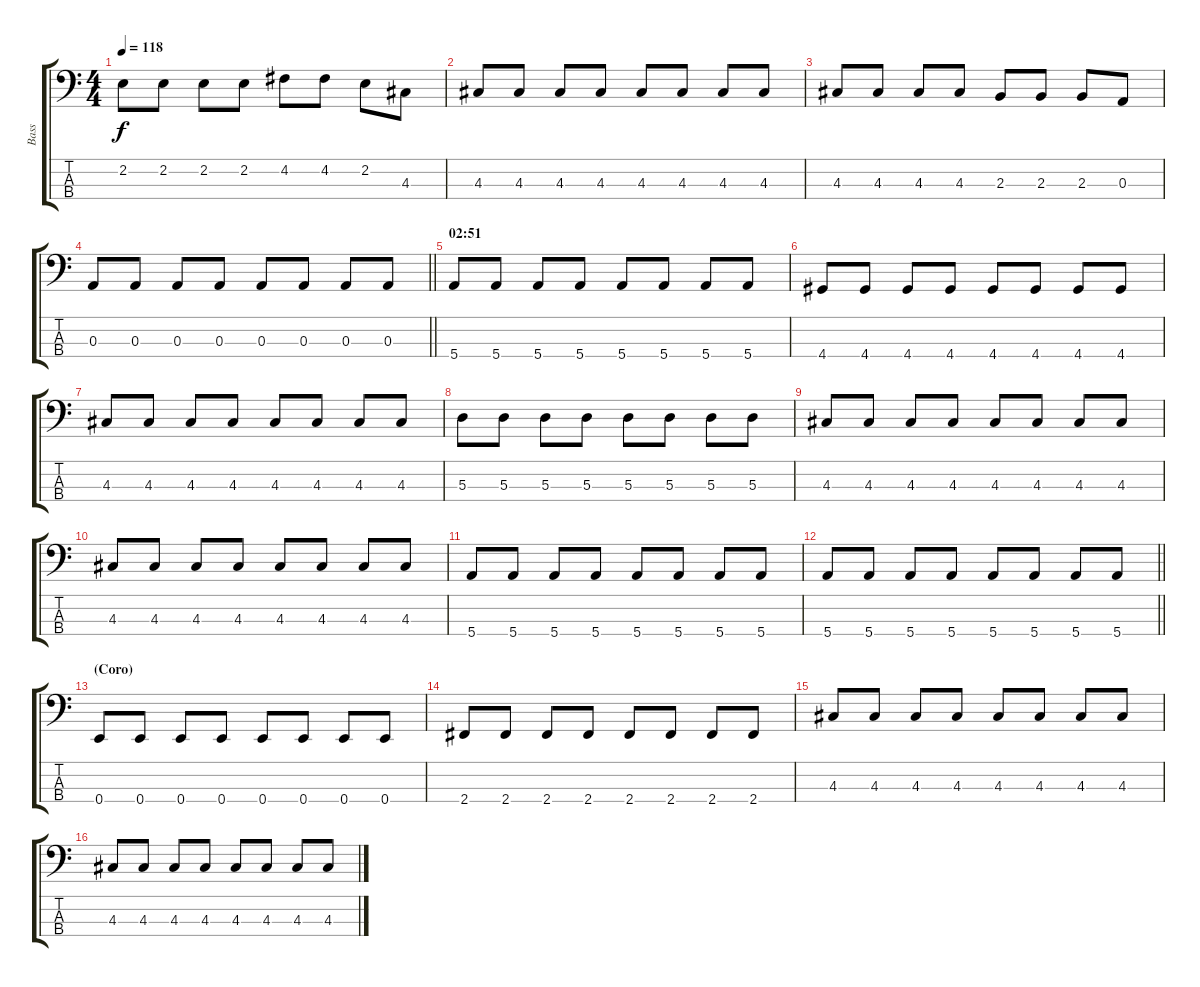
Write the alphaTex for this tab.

\track ("Bass" "Bass") {instrument electricbassfinger}
\staff {score tabs}
\tuning (G2 D2 A1 E1) {hide}
\ts (4 4)
\tempo 118
\clef f4
\ks c
2.2.8{dy f} 2.2.8 2.2.8 2.2.8 4.2.8 4.2.8 2.2.8 4.3.8 |
4.3.8 4.3.8 4.3.8 4.3.8 4.3.8 4.3.8 4.3.8 4.3.8 |
4.3.8 4.3.8 4.3.8 4.3.8 2.3.8 2.3.8 2.3.8 0.3.8 |
\barLineRight lightlight
0.3.8 0.3.8 0.3.8 0.3.8 0.3.8 0.3.8 0.3.8 0.3.8 |
\section ("" "02:51")
5.4.8 5.4.8 5.4.8 5.4.8 5.4.8 5.4.8 5.4.8 5.4.8 |
4.4.8 4.4.8 4.4.8 4.4.8 4.4.8 4.4.8 4.4.8 4.4.8 |
4.3.8 4.3.8 4.3.8 4.3.8 4.3.8 4.3.8 4.3.8 4.3.8 |
5.3.8 5.3.8 5.3.8 5.3.8 5.3.8 5.3.8 5.3.8 5.3.8 |
4.3.8 4.3.8 4.3.8 4.3.8 4.3.8 4.3.8 4.3.8 4.3.8 |
4.3.8 4.3.8 4.3.8 4.3.8 4.3.8 4.3.8 4.3.8 4.3.8 |
5.4.8 5.4.8 5.4.8 5.4.8 5.4.8 5.4.8 5.4.8 5.4.8 |
\barLineRight lightlight
5.4.8 5.4.8 5.4.8 5.4.8 5.4.8 5.4.8 5.4.8 5.4.8 |
\section ("" "(Coro)")
0.4.8 0.4.8 0.4.8 0.4.8 0.4.8 0.4.8 0.4.8 0.4.8 |
2.4.8 2.4.8 2.4.8 2.4.8 2.4.8 2.4.8 2.4.8 2.4.8 |
4.3.8 4.3.8 4.3.8 4.3.8 4.3.8 4.3.8 4.3.8 4.3.8 |
4.3.8 4.3.8 4.3.8 4.3.8 4.3.8 4.3.8 4.3.8 4.3.8
